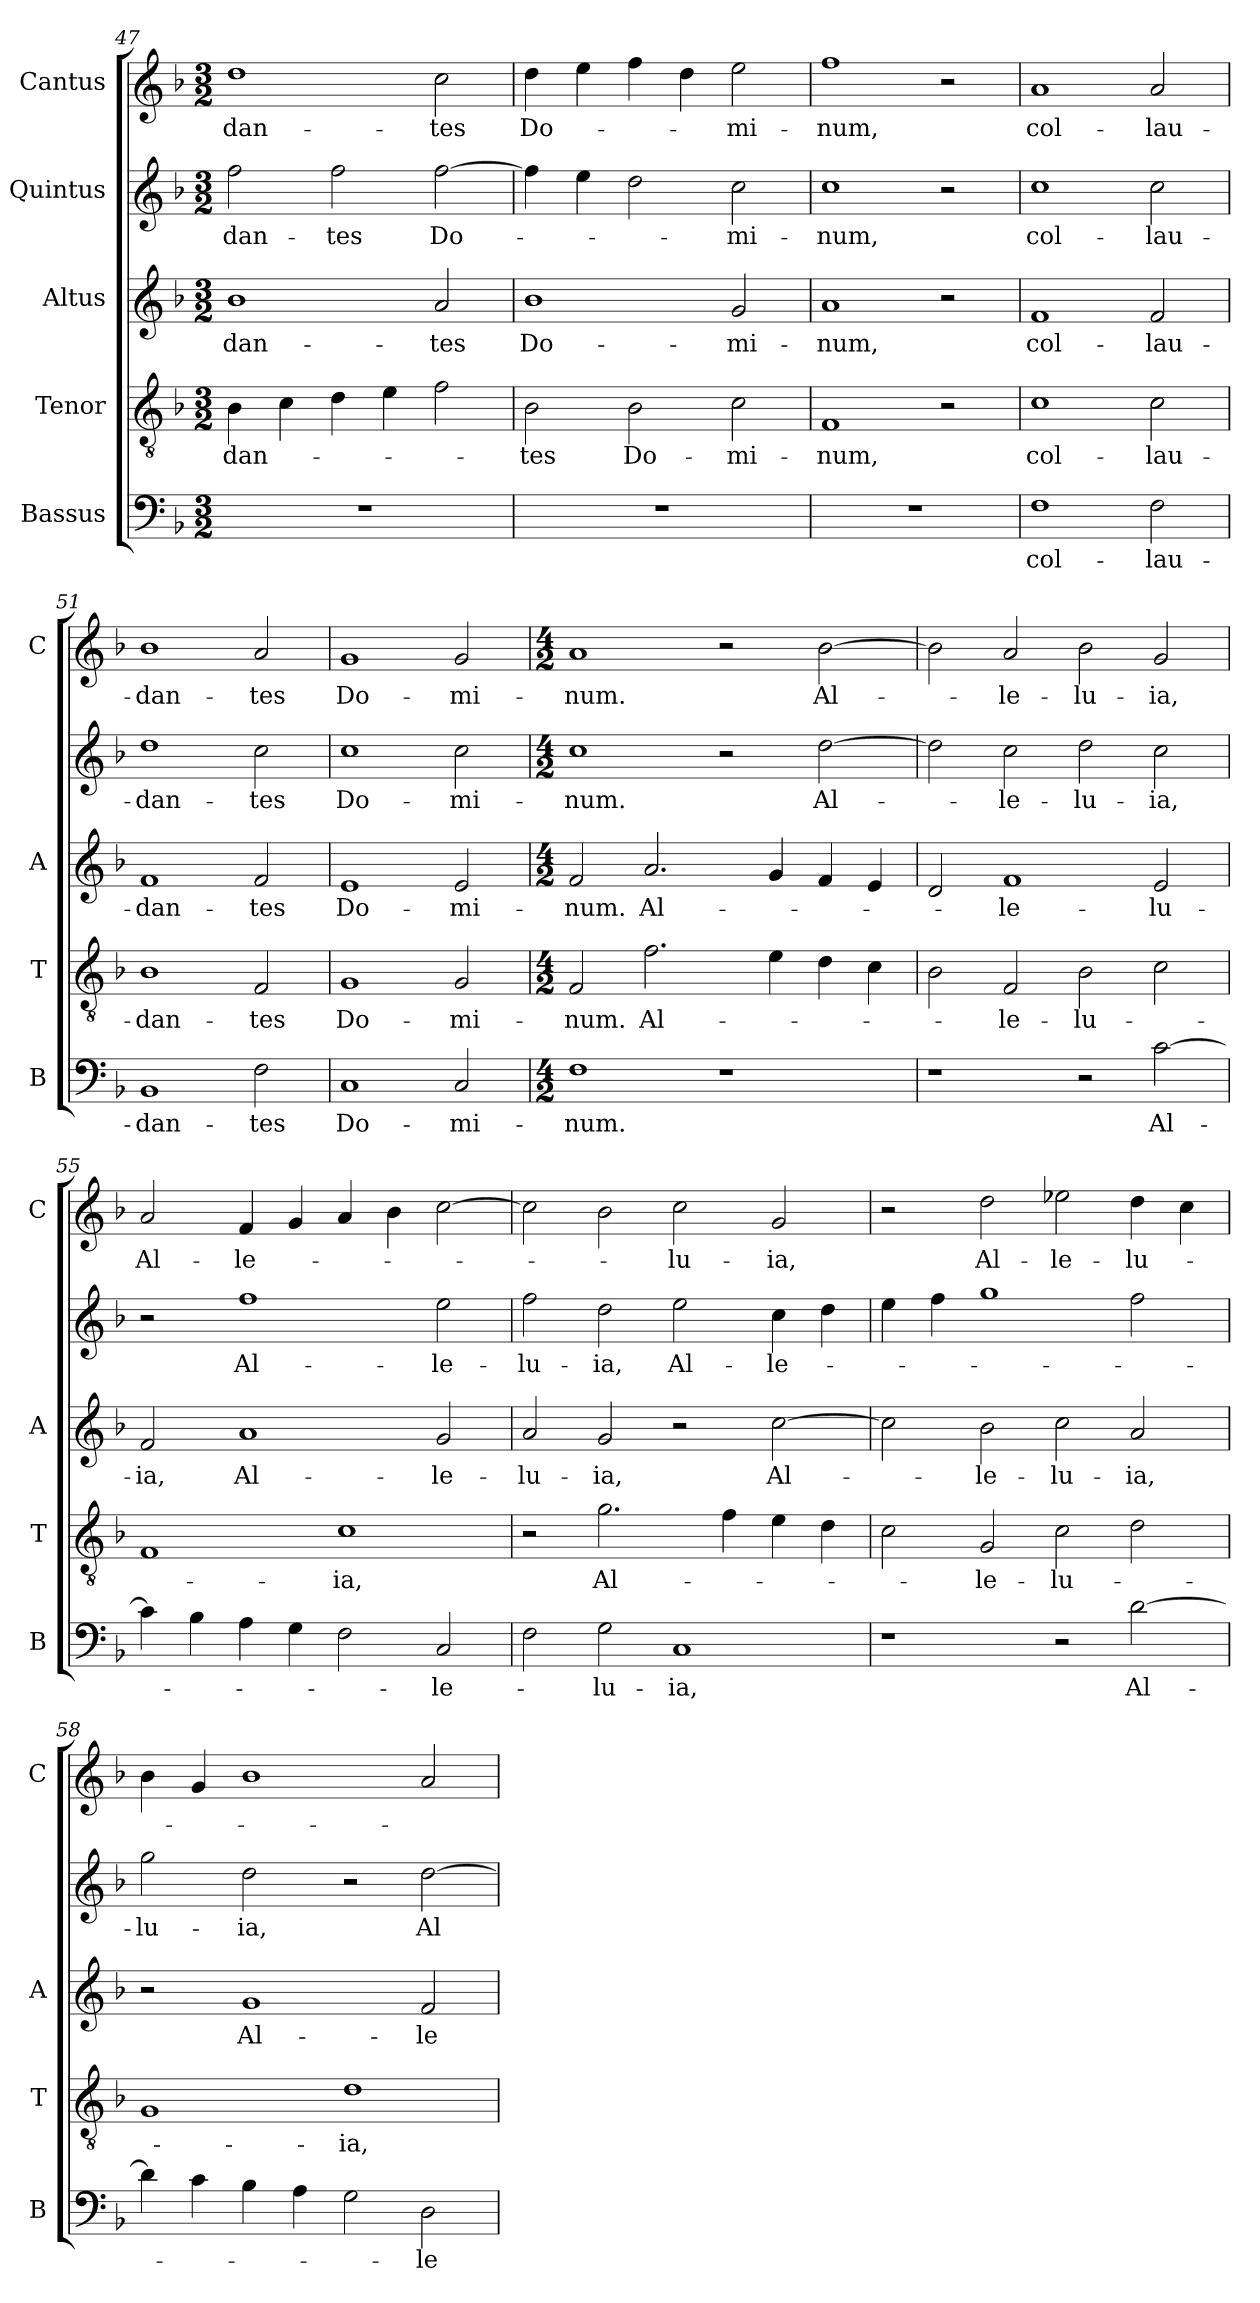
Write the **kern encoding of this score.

**kern	**text	**kern	**text	**kern	**text	**kern	**text	**kern	**text
*part5	*part5	*part4	*part4	*part3	*part3	*part2	*part2	*part1	*part1
*staff5	*staff5	*staff4	*staff4	*staff3	*staff3	*staff2	*staff2	*staff1	*staff1
*I"Bassus	*	*I"Tenor	*	*I"Altus	*	*I"Quintus	*	*I"Cantus	*
*I'B	*	*I'T	*	*I'A	*	*	*	*I'C	*
!!LO:LB:g=z
*clefF4	*	*clefGv2	*	*clefG2	*	*clefG2	*	*clefG2	*
*k[b-]	*	*k[b-]	*	*k[b-]	*	*k[b-]	*	*k[b-]	*
*F:	*	*F:	*	*F:	*	*F:	*	*F:	*
*M3/2	*	*M3/2	*	*M3/2	*	*M3/2	*	*M3/2	*
=47	=47	=47	=47	=47	=47	=47	=47	=47	=47
!	!	!	!LO:LY:b	!	!LO:LY:b	!	!LO:LY:b	!	!LO:LY:b
1.r	.	4B-\	-dan-	1b-	-dan-	2ff\	-dan-	1dd	-dan-
.	.	4c\	.	.	.	.	.	.	.
!	!	!	!	!	!	!	!LO:LY:b	!	!
.	.	4d\	.	.	.	2ff\	-tes	.	.
.	.	4e\	.	.	.	.	.	.	.
!	!	!	!	!	!LO:LY:b	!	!LO:LY:b	!	!LO:LY:b
.	.	2f\	.	2a/	-tes	[2ff\	Do-	2cc\	-tes
=48	=48	=48	=48	=48	=48	=48	=48	=48	=48
!	!	!	!LO:LY:b	!	!LO:LY:b	!	!	!	!LO:LY:b
1.r	.	2B-\	-tes	1b-	Do-	4ff\]	.	4dd\	Do-
.	.	.	.	.	.	4ee\	.	4ee\	.
!	!	!	!LO:LY:b	!	!	!	!	!	!
.	.	2B-\	Do-	.	.	2dd\	.	4ff\	.
.	.	.	.	.	.	.	.	4dd\	.
!	!	!	!LO:LY:b	!	!LO:LY:b	!	!LO:LY:b	!	!LO:LY:b
.	.	2c\	-mi-	2g/	-mi-	2cc\	-mi-	2ee\	-mi-
=49	=49	=49	=49	=49	=49	=49	=49	=49	=49
!	!	!	!LO:LY:b	!	!LO:LY:b	!	!LO:LY:b	!	!LO:LY:b
1.r	.	1F	-num,	1a	-num,	1cc	-num,	1ff	-num,
.	.	2r	.	2r	.	2r	.	2r	.
=50	=50	=50	=50	=50	=50	=50	=50	=50	=50
!	!LO:LY:b	!	!LO:LY:b	!	!LO:LY:b	!	!LO:LY:b	!	!LO:LY:b
1F	col-	1c	col-	1f	col-	1cc	col-	1a	col-
!	!LO:LY:b	!	!LO:LY:b	!	!LO:LY:b	!	!LO:LY:b	!	!LO:LY:b
2F\	-lau-	2c\	-lau-	2f/	-lau-	2cc\	-lau-	2a/	-lau-
=51	=51	=51	=51	=51	=51	=51	=51	=51	=51
!	!LO:LY:b	!	!LO:LY:b	!	!LO:LY:b	!	!LO:LY:b	!	!LO:LY:b
1BB-	-dan-	1B-	-dan-	1f	-dan-	1dd	-dan-	1b-	-dan-
!	!LO:LY:b	!	!LO:LY:b	!	!LO:LY:b	!	!LO:LY:b	!	!LO:LY:b
2F\	-tes	2F/	-tes	2f/	-tes	2cc\	-tes	2a/	-tes
=52	=52	=52	=52	=52	=52	=52	=52	=52	=52
!	!LO:LY:b	!	!LO:LY:b	!	!LO:LY:b	!	!LO:LY:b	!	!LO:LY:b
1C	Do-	1G	Do-	1e	Do-	1cc	Do-	1g	Do-
!	!LO:LY:b	!	!LO:LY:b	!	!LO:LY:b	!	!LO:LY:b	!	!LO:LY:b
2C/	-mi-	2G/	-mi-	2e/	-mi-	2cc\	-mi-	2g/	-mi-
!!LO:LB:g=z
=53	=53	=53	=53	=53	=53	=53	=53	=53	=53
*M4/2	*	*M4/2	*	*M4/2	*	*M4/2	*	*M4/2	*
!	!LO:LY:b	!	!LO:LY:b	!	!LO:LY:b	!	!LO:LY:b	!	!LO:LY:b
1F	-num.	2F/	-num.	2f/	-num.	1cc	-num.	1a	-num.
!	!	!	!LO:LY:b	!	!LO:LY:b	!	!	!	!
.	.	2.f\	Al-	2.a/	Al-	.	.	.	.
1r	.	.	.	.	.	2r	.	2r	.
.	.	4e\	.	4g/	.	.	.	.	.
!	!	!	!	!	!	!	!LO:LY:b	!	!LO:LY:b
.	.	4d\	.	4f/	.	[2dd\	Al-	[2b-\	Al-
.	.	4c\	.	4e/	.	.	.	.	.
=54	=54	=54	=54	=54	=54	=54	=54	=54	=54
1r	.	2B-\	.	2d/	.	2dd\]	.	2b-\]	.
!	!	!	!LO:LY:b	!	!LO:LY:b	!	!LO:LY:b	!	!LO:LY:b
.	.	2F/	-le-	1f	-le-	2cc\	-le-	2a/	-le-
!	!	!	!LO:LY:b	!	!	!	!LO:LY:b	!	!LO:LY:b
2r	.	2B-\	-lu-	.	.	2dd\	-lu-	2b-\	-lu-
!	!LO:LY:b	!	!	!	!LO:LY:b	!	!LO:LY:b	!	!LO:LY:b
[2c\	Al-	2c\	.	2e/	-lu-	2cc\	-ia,	2g/	-ia,
=55	=55	=55	=55	=55	=55	=55	=55	=55	=55
!	!	!	!	!	!LO:LY:b	!	!	!	!LO:LY:b
4c\]	.	1F	.	2f/	-ia,	2r	.	2a/	Al-
4B-\	.	.	.	.	.	.	.	.	.
!	!	!	!	!	!LO:LY:b	!	!LO:LY:b	!	!LO:LY:b
4A\	.	.	.	1a	Al-	1ff	Al-	4f/	-le-
4G\	.	.	.	.	.	.	.	4g/	.
!	!	!	!LO:LY:b	!	!	!	!	!	!
2F\	.	1c	-ia,	.	.	.	.	4a/	.
.	.	.	.	.	.	.	.	4b-\	.
!	!LO:LY:b	!	!	!	!LO:LY:b	!	!LO:LY:b	!	!
2C/	-le-	.	.	2g/	-le-	2ee\	-le-	[2cc\	.
=56	=56	=56	=56	=56	=56	=56	=56	=56	=56
!	!	!	!	!	!LO:LY:b	!	!LO:LY:b	!	!
2F\	.	2r	.	2a/	-lu-	2ff\	-lu-	2cc\]	.
!	!LO:LY:b	!	!LO:LY:b	!	!LO:LY:b	!	!LO:LY:b	!	!
2G\	-lu-	2.g\	Al-	2g/	-ia,	2dd\	-ia,	2b-\	.
!	!LO:LY:b	!	!	!	!	!	!LO:LY:b	!	!LO:LY:b
1C	-ia,	.	.	2r	.	2ee\	Al-	2cc\	-lu-
.	.	4f\	.	.	.	.	.	.	.
!	!	!	!	!	!LO:LY:b	!	!LO:LY:b	!	!LO:LY:b
.	.	4e\	.	[2cc\	Al-	4cc\	-le-	2g/	-ia,
.	.	4d\	.	.	.	4dd\	.	.	.
=57	=57	=57	=57	=57	=57	=57	=57	=57	=57
1r	.	2c\	.	2cc\]	.	4ee\	.	2r	.
.	.	.	.	.	.	4ff\	.	.	.
!	!	!	!LO:LY:b	!	!LO:LY:b	!	!	!	!LO:LY:b
.	.	2G/	-le-	2b-\	-le-	1gg	.	2dd\	Al-
!	!	!	!LO:LY:b	!	!LO:LY:b	!	!	!	!LO:LY:b
2r	.	2c\	-lu-	2cc\	-lu-	.	.	2ee-X\	-le-
!	!LO:LY:b	!	!	!	!LO:LY:b	!	!	!	!LO:LY:b
[2d\	Al-	2d\	.	2a/	-ia,	2ff\	.	4dd\	-lu-
.	.	.	.	.	.	.	.	4cc\	.
!!LO:PB:g=z
=58	=58	=58	=58	=58	=58	=58	=58	=58	=58
!	!	!	!	!	!	!	!LO:LY:b	!	!
4d\]	.	1G	.	2r	.	2gg\	-lu-	4b-\	.
4c\	.	.	.	.	.	.	.	4g/	.
!	!	!	!	!	!LO:LY:b	!	!LO:LY:b	!	!
4B-\	.	.	.	1g	Al-	2dd\	-ia,	1b-	.
4A\	.	.	.	.	.	.	.	.	.
!	!	!	!LO:LY:b	!	!	!	!	!	!
2G\	.	1d	-ia,	.	.	2r	.	.	.
!	!LO:LY:b	!	!	!	!LO:LY:b	!	!LO:LY:b	!	!
2D\	-le-	.	.	2f/	-le-	[2dd\	Al-	2a/	.
=	=	=	=	=	=	=	=	=	=
*-	*-	*-	*-	*-	*-	*-	*-	*-	*-
